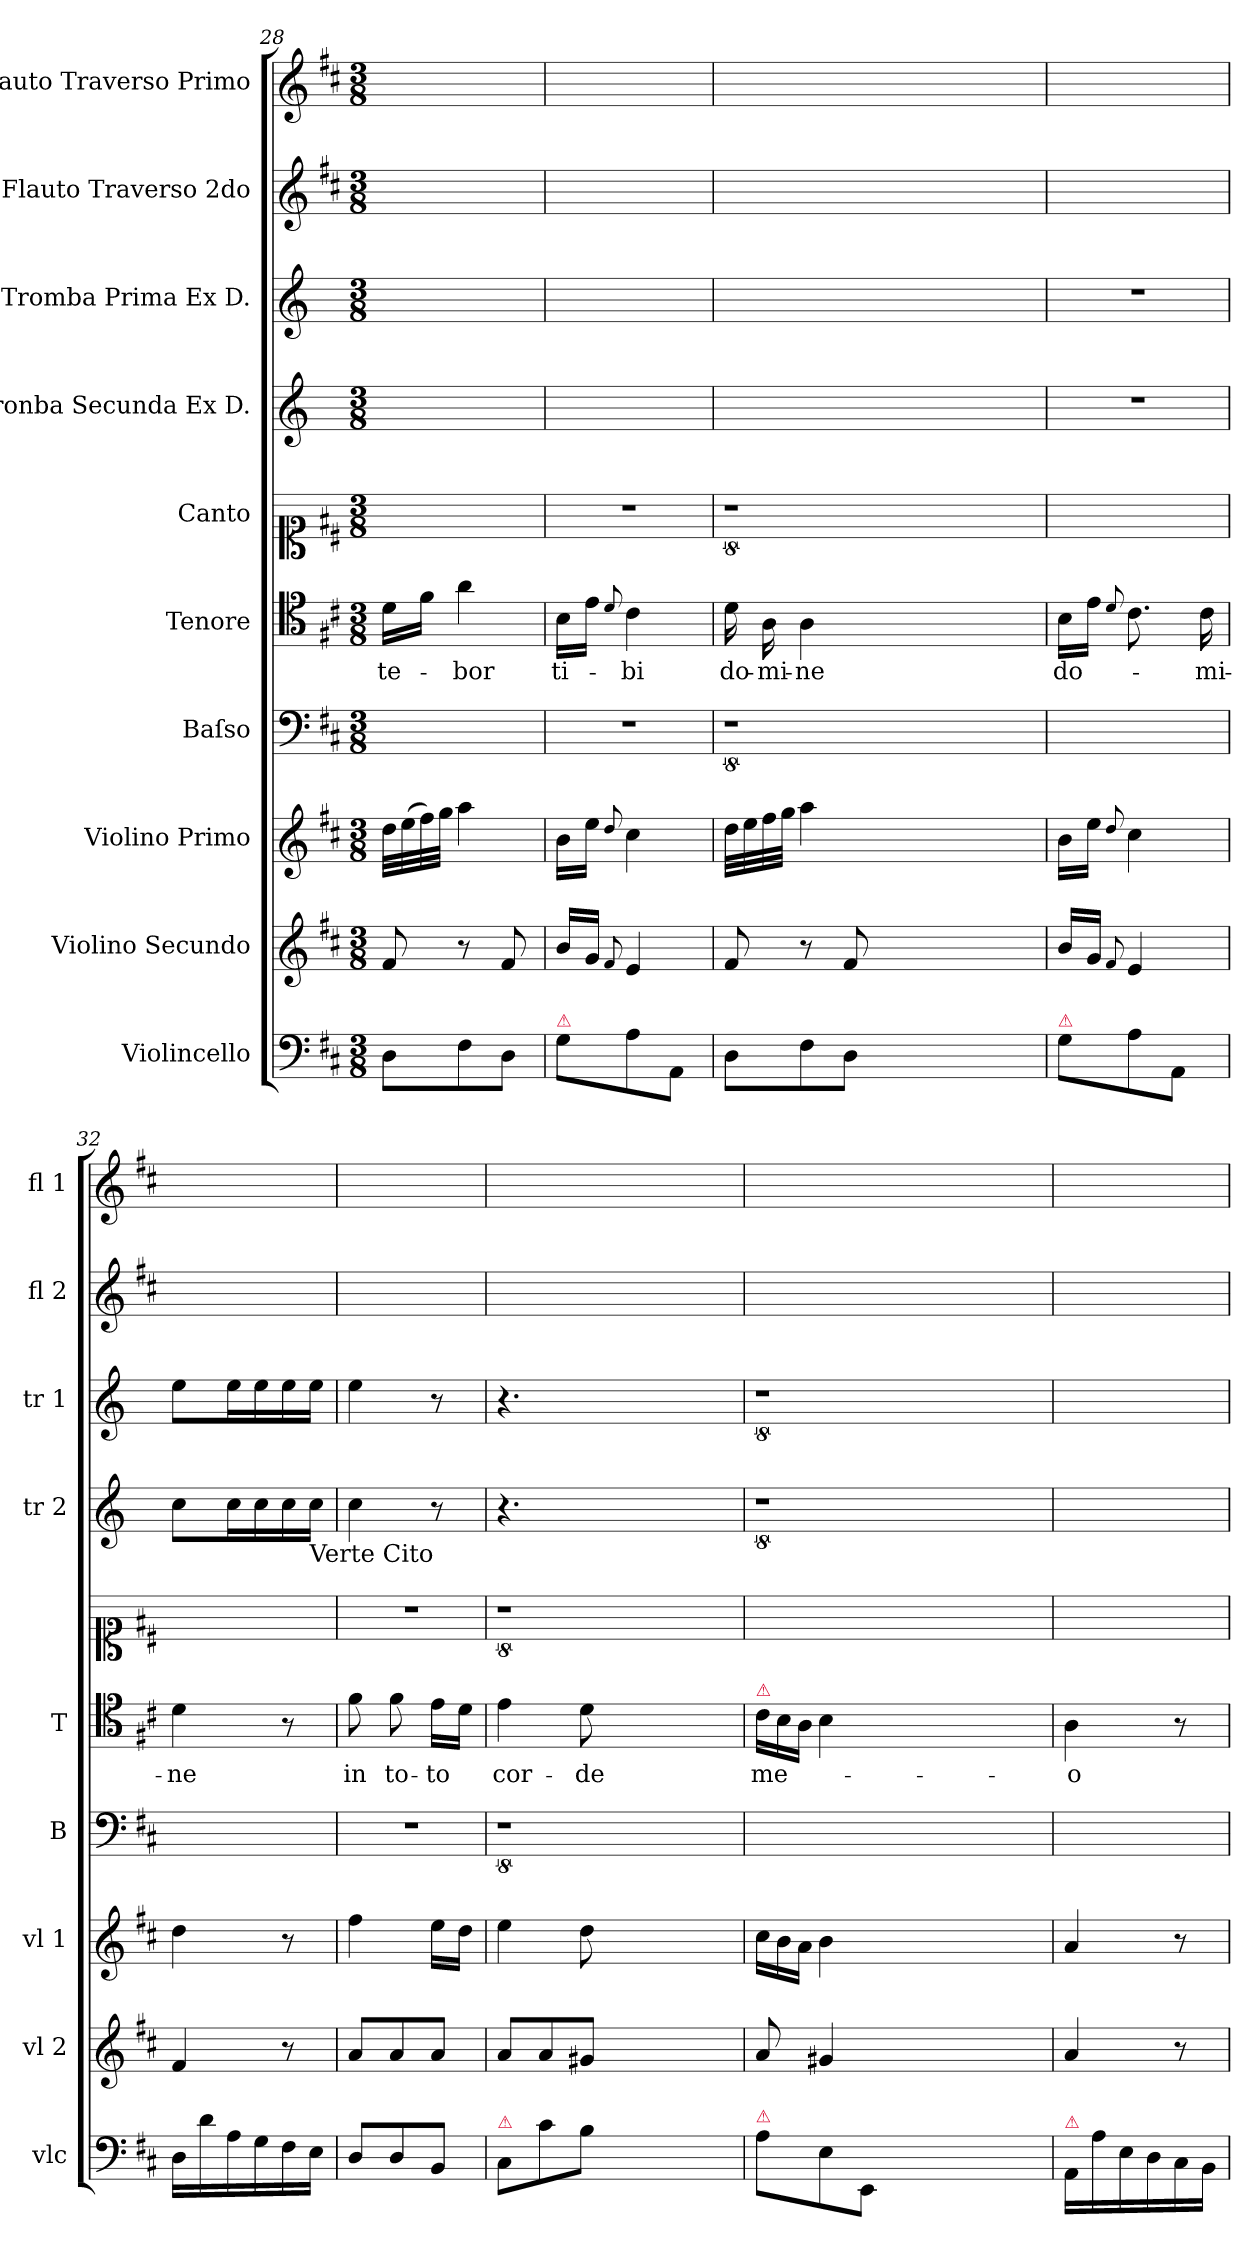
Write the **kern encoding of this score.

**kern	**kern	**kern	**kern	**kern	**text	**kern	**kern	**kern	**kern	**kern
*part10	*part9	*part8	*part7	*part6	*part6	*part5	*part4	*part3	*part2	*part1
*staff10	*staff9	*staff8	*staff7	*staff6	*staff6	*staff5	*staff4	*staff3	*staff2	*staff1
*I"Violincello	*I"Violino Secundo	*I"Violino Primo	*I"Baſso	*I"Tenore	*	*I"Canto	*I"Tronba Secunda Ex D.	*I"Tromba Prima Ex D.	*I"Flauto Traverso 2do	*I"Flauto Traverso Primo
*I'vlc	*I'vl 2	*I'vl 1	*I'B	*I'T	*	*	*I'tr 2	*I'tr 1	*I'fl 2	*I'fl 1
*clefF4	*clefG2	*clefG2	*clefF4	*clefC4	*	*clefC1	*clefG2	*clefG2	*clefG2	*clefG2
*	*	*	*	*	*	*	*ITrd-1c-2	*ITrd-1c-2	*	*
*k[f#c#]	*k[f#c#]	*k[f#c#]	*k[f#c#]	*k[f#c#]	*	*k[f#c#]	*k[f#c#]	*k[f#c#]	*k[f#c#]	*k[f#c#]
*D:	*D:	*D:	*D:	*D:	*	*D:	*	*	*D:	*D:
*M3/8	*M3/8	*M3/8	*M3/8	*M3/8	*	*M3/8	*M3/8	*M3/8	*M3/8	*M3/8
=28	=28	=28	=28	=28	=28	=28	=28	=28	=28	=28
8D\L	8f#/	32dd\LLL	4.ryy	16d\LL	-te-	4.ryy	4.ryy	4.ryy	4.ryy	4.ryy
.	.	(32ee\	.	.	.	.	.	.	.	.
.	.	32ff#\)	.	16f#\JJ	.	.	.	.	.	.
.	.	32gg\JJJ	.	.	.	.	.	.	.	.
8F#\	8r	4aa\	.	4a\	-bor	.	.	.	.	.
8D\J	8f#/	.	.	.	.	.	.	.	.	.
=29	=29	=29	=29	=29	=29	=29	=29	=29	=29	=29
!LO:TX:a:color=crimson:t=⚠	!	!	!	!	!	!	!	!	!	!
8G\L	16b/LL	16b\LL	4.r	16B\LL	ti-	4.r	4.ryy	4.ryy	4.ryy	4.ryy
.	16g/JJ	16ee\JJ	.	16e\JJ	.	.	.	.	.	.
.	8qqf#/	8qqdd/	.	8qqd/	.	.	.	.	.	.
8A\	4e/	4cc#\	.	4c#\	-bi	.	.	.	.	.
8AA/J	.	.	.	.	.	.	.	.	.	.
=30	=30	=30	=30	=30	=30	=30	=30	=30	=30	=30
8D\L	8f#/	32dd\LLL	8%9r	16d\	do-	8%9r	1ryy	1ryy	4.ryy	4.ryy
.	.	32ee\	.	.	.	.	.	.	.	.
.	.	32ff#\	.	16A\	-mi-	.	.	.	.	.
.	.	32gg\JJJ	.	.	.	.	.	.	.	.
8F#\	8r	4aa\	.	4A\	-ne	.	.	.	.	.
8D\J	8f#/	.	.	.	.	.	.	.	.	.
2.ryy	2.ryy	2.ryy	.	2.ryy	.	.	.	.	2.ryy	2.ryy
.	.	.	.	.	.	.	8ryy	8ryy	.	.
=31	=31	=31	=31	=31	=31	=31	=31	=31	=31	=31
!LO:TX:a:color=crimson:t=⚠	!	!	!	!	!	!	!	!	!	!
8G\L	16b/LL	16b\LL	4.ryy	16B\LL	do-	4.ryy	4.r	4.r	4.ryy	4.ryy
.	16g/JJ	16ee\JJ	.	16e\JJ	.	.	.	.	.	.
.	8qqf#/	8qqdd/	.	8qqd/	.	.	.	.	.	.
8A\	4e/	4cc#\	.	8.c#\	.	.	.	.	.	.
8AA/J	.	.	.	.	.	.	.	.	.	.
.	.	.	.	16c#\	-mi-	.	.	.	.	.
=32	=32	=32	=32	=32	=32	=32	=32	=32	=32	=32
16D\LL	4f#/	4dd\	4.ryy	4d\	-ne	4.ryy	8dd\L	8ff#\L	4.ryy	4.ryy
16d\	.	.	.	.	.	.	.	.	.	.
16A\	.	.	.	.	.	.	16dd\L	16ff#\L	.	.
16G\	.	.	.	.	.	.	16dd\	16ff#\	.	.
16F#\	8r	8r	.	8r	.	.	16dd\	16ff#\	.	.
!	!	!	!	!	!	!	!LO:TX:b:t=Verte Cito	!	!	!
16E\JJ	.	.	.	.	.	.	16dd\JJ	16ff#\JJ	.	.
=33	=33	=33	=33	=33	=33	=33	=33	=33	=33	=33
8D/L	8a/L	4ff#\	4.r	8f#\	in	4.r	4dd\	4ff#\	4.ryy	4.ryy
8D/	8a/	.	.	8f#\	to-	.	.	.	.	.
8BB/J	8a/J	16ee\LL	.	16e\LL	-to	.	8r	8r	.	.
.	.	16dd\JJ	.	16d\JJ	.	.	.	.	.	.
=34	=34	=34	=34	=34	=34	=34	=34	=34	=34	=34
!LO:TX:a:color=crimson:t=⚠	!	!	!	!	!	!	!	!	!	!
8C#/L	8a/L	4ee\	8%9r	4e\	cor-	8%9r	4.r	4.r	4.ryy	4.ryy
8c#\	8a/	.	.	.	.	.	.	.	.	.
8B\J	8g#X/J	8dd\	.	8d\	-de	.	.	.	.	.
2.ryy	2.ryy	2.ryy	.	2.ryy	.	.	2.ryy	2.ryy	2.ryy	2.ryy
=35	=35	=35	=35	=35	=35	=35	=35	=35	=35	=35
*	*	*Xtuplet	*	*Xtuplet	*	*	*	*	*	*
!	!	!	!	!LO:TX:a:color=crimson:t=⚠	!	!	!	!	!	!
!LO:TX:a:color=crimson:t=⚠	!	!	!	!	!	!	!	!	!	!
8A\L	8a/	24cc#\LL	1ryy	24c#\LL	me-	1ryy	8%9r	8%9r	4.ryy	4.ryy
.	.	24b\	.	24B\	.	.	.	.	.	.
.	.	24a\JJ	.	24A\JJ	.	.	.	.	.	.
8E\	4g#X/	4b\	.	4B\	.	.	.	.	.	.
8EE/J	.	.	.	.	.	.	.	.	.	.
2.ryy	2.ryy	2.ryy	.	2.ryy	.	.	.	.	2.ryy	2.ryy
.	.	.	8ryy	.	.	8ryy	.	.	.	.
=36	=36	=36	=36	=36	=36	=36	=36	=36	=36	=36
!LO:TX:a:color=crimson:t=⚠	!	!	!	!	!	!	!	!	!	!
16AA/LL	4a/	4a/	4.ryy	4A\	-o	4.ryy	4.ryy	4.ryy	4.ryy	4.ryy
16A\	.	.	.	.	.	.	.	.	.	.
16E\	.	.	.	.	.	.	.	.	.	.
16D\	.	.	.	.	.	.	.	.	.	.
16C#\	8r	8r	.	8r	.	.	.	.	.	.
16BB\JJ	.	.	.	.	.	.	.	.	.	.
=	=	=	=	=	=	=	=	=	=	=
*-	*-	*-	*-	*-	*-	*-	*-	*-	*-	*-
